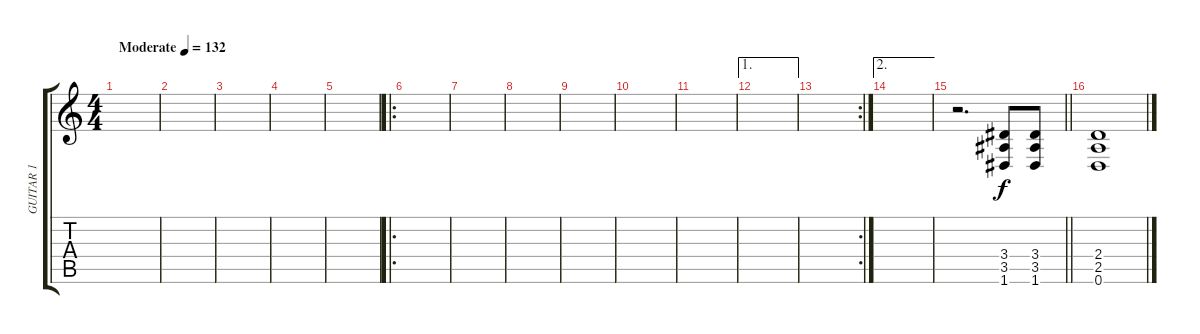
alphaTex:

\track ("GUITAR 1" "GUITAR 1") {instrument overdrivenguitar}
\staff {score tabs}
\tuning (D4 A3 F3 C3 G2 D2) {hide}
\ts (4 4)
\tempo (132 "Moderate")
\clef g2
\ks c
|
|
|
|
|
\ro
|
|
|
|
|
|
\ae 1
|
\rc 2
|
\ae 2
|
\barLineRight lightlight
r.2{d} (3.4 3.5 1.6).8 (3.4 3.5 1.6).8 |
(2.4 2.5 0.6).1
